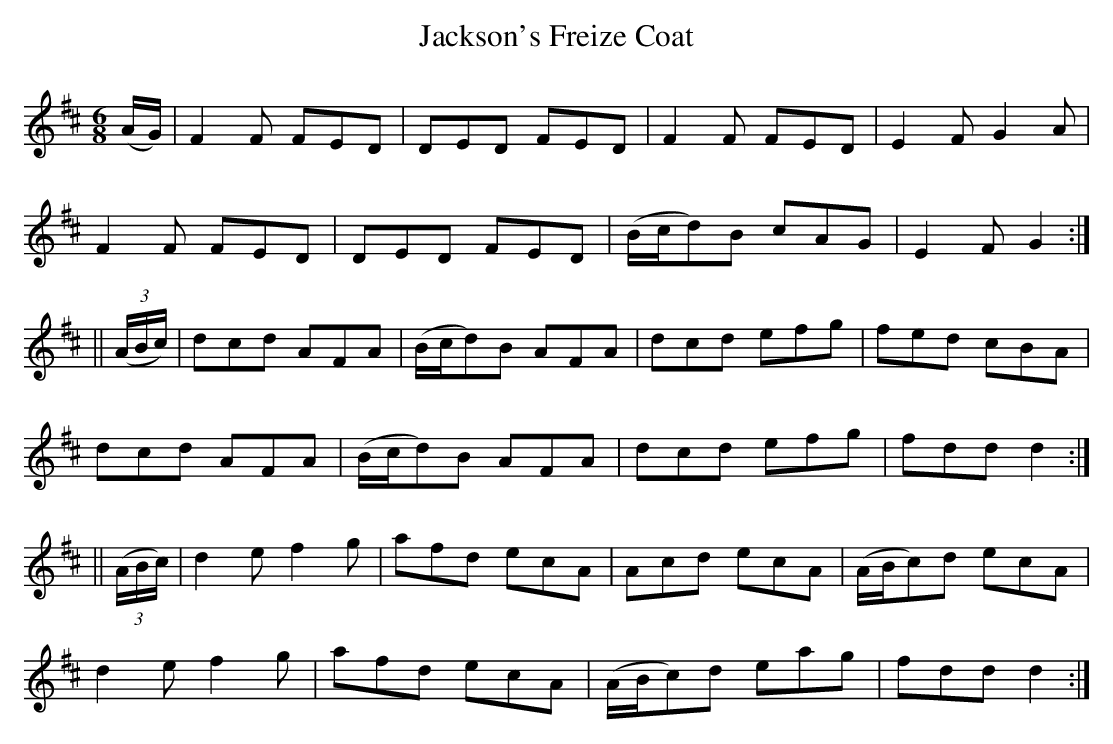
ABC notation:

X:1
T: Jackson's Freize Coat
M: 6/8
L: 1/8
K: D
(A/2G/2)|F2 F FED|DED FED|F2 F FED|E2 F G2 A|
F2 F FED|DED FED|(B/2c/2d)B cAG|E2 F G2:|
||((3A/2B/2c/2)|dcd AFA|(B/2c/2d)B AFA|dcd efg|fed cBA|
dcd AFA|(B/2c/2d)B AFA|dcd efg|fdd d2:|
||((3A/2B/2c/2)|d2 e f2 g|afd ecA|Acd ecA|(A/2B/2c)d ecA|
d2 e f2 g|afd ecA|(A/2B/2c)d eag|fdd d2:|
